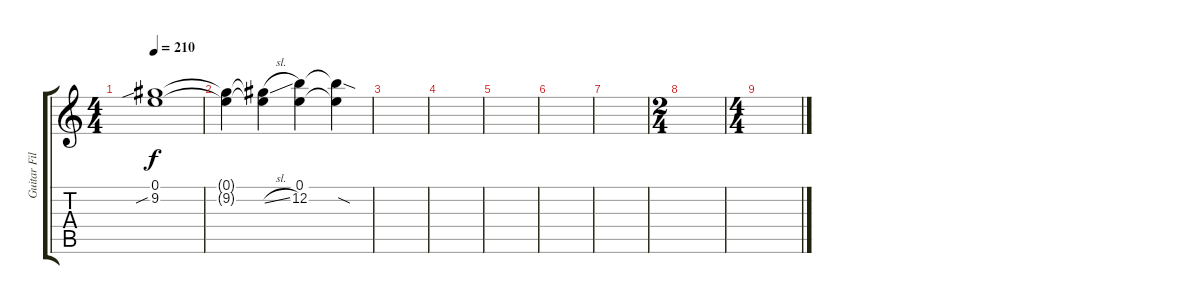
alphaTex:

\track ("Guitar Fills" "Guitar Fil") {instrument distortionguitar}
\staff {score tabs}
\tuning (E4 B3 G3 D3 A2 E2) {hide}
\ts (4 4)
\tempo 210
\clef g2
\ks c
(0.1 9.2{sib}).1{dy f} |
(0.1{t} 9.2{t}).4 (0.1{t} 9.2{sl t}).4 (0.1 12.2).4 (0.1{t} 12.2{sod t}).4 |
|
|
|
|
|
\ts (2 4)
|
\ts (4 4)
